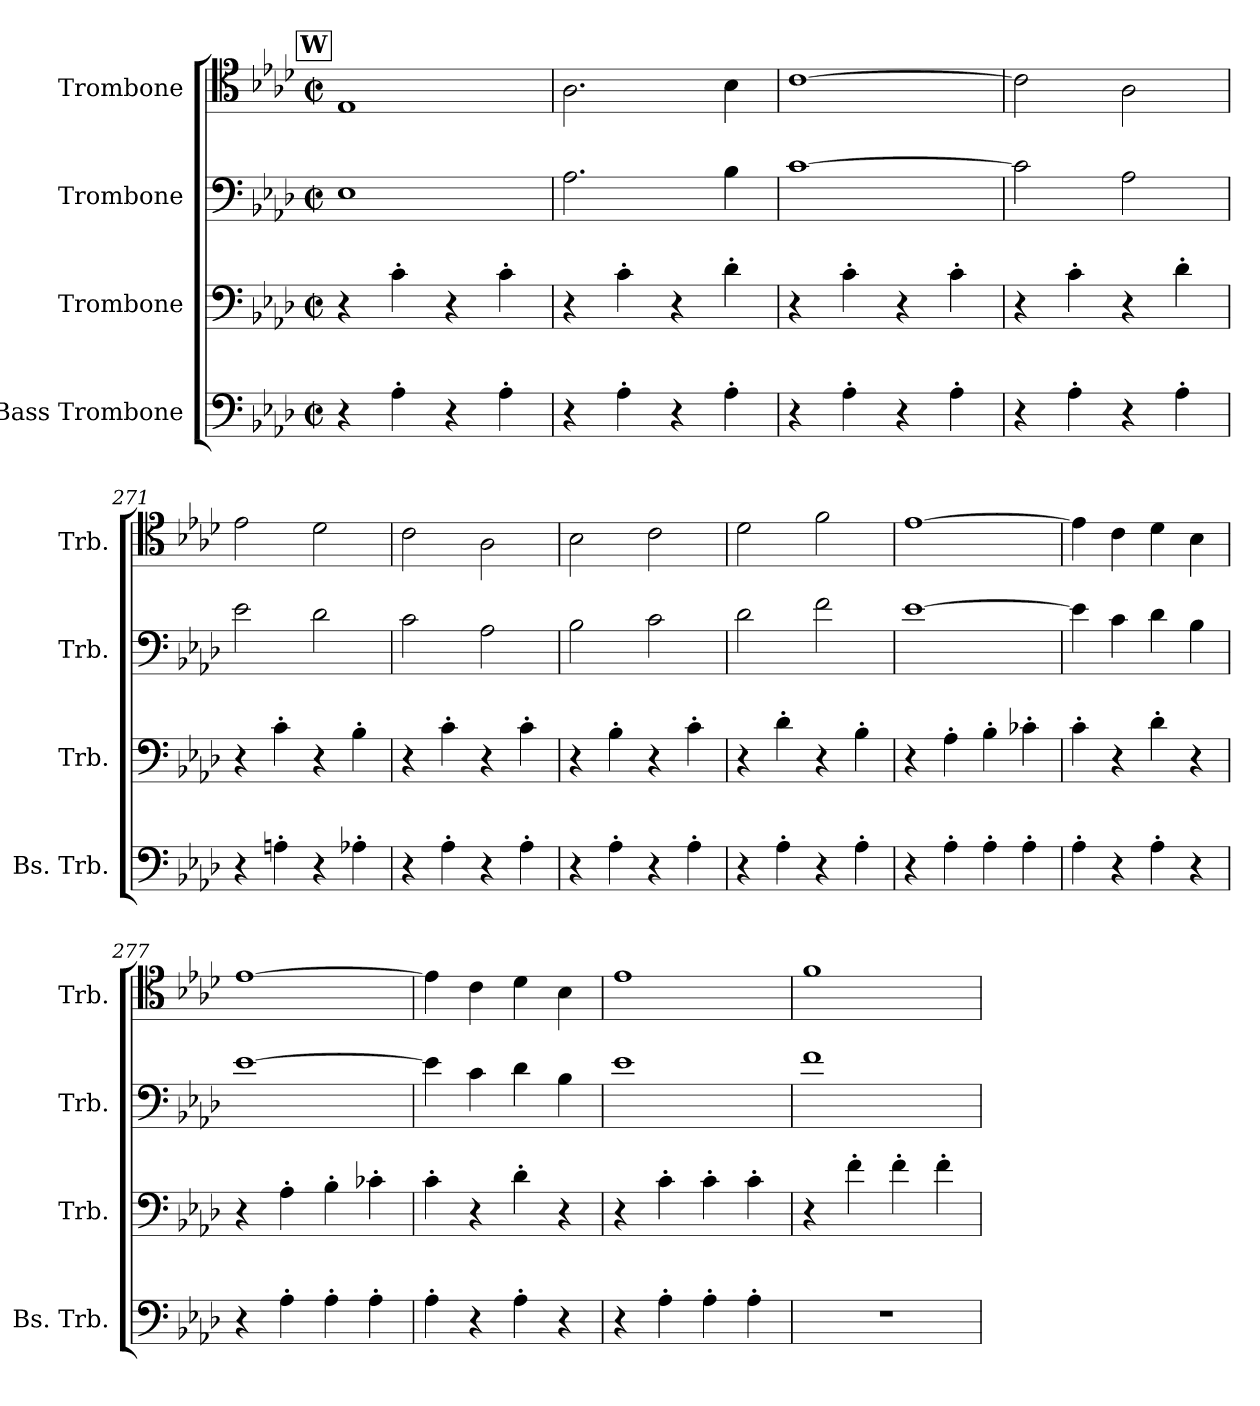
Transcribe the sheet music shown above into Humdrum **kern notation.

**kern	**kern	**kern	**kern
*part4	*part3	*part2	*part1
*staff4	*staff3	*staff2	*staff1
*I"Bass Trombone	*I"Trombone	*I"Trombone	*I"Trombone
*I'Bs. Trb.	*I'Trb.	*I'Trb.	*I'Trb.
*clefF4	*clefF4	*clefF4	*clefC4
*k[b-e-a-d-]	*k[b-e-a-d-]	*k[b-e-a-d-]	*k[b-e-a-d-]
*M2/2	*M2/2	*M2/2	*M2/2
*met(c|)	*met(c|)	*met(c|)	*met(c|)
!!LO:REH:place=s1:a:fs=14:t=W
=267	=267	=267	=267
4r	4r	1E-	1E-
4A-'\	4c'\	.	.
4r	4r	.	.
4A-'\	4c'\	.	.
=268	=268	=268	=268
4r	4r	2.A-\	2.A-\
4A-'\	4c'\	.	.
4r	4r	.	.
4A-'\	4d-'\	4B-\	4B-\
=269	=269	=269	=269
4r	4r	[1c	[1c
4A-'\	4c'\	.	.
4r	4r	.	.
4A-'\	4c'\	.	.
=270	=270	=270	=270
4r	4r	2c\]	2c\]
4A-'\	4c'\	.	.
4r	4r	2A-\	2A-\
4A-'\	4d-'\	.	.
!!LO:PB:g=z
=271	=271	=271	=271
4r	4r	2e-\	2e-\
4An'\	4c'\	.	.
4r	4r	2d-\	2d-\
4A-X'\	4B-'\	.	.
=272	=272	=272	=272
4r	4r	2c\	2c\
4A-'\	4c'\	.	.
4r	4r	2A-\	2A-\
4A-'\	4c'\	.	.
=273	=273	=273	=273
4r	4r	2B-\	2B-\
4A-'\	4B-'\	.	.
4r	4r	2c\	2c\
4A-'\	4c'\	.	.
=274	=274	=274	=274
4r	4r	2d-\	2d-\
4A-'\	4d-'\	.	.
4r	4r	2f\	2f\
4A-'\	4B-'\	.	.
=275	=275	=275	=275
4r	4r	[1e-	[1e-
4A-'\	4A-'\	.	.
4A-'\	4B-'\	.	.
4A-'\	4c-X'\	.	.
=276	=276	=276	=276
4A-'\	4c'\	4e-\]	4e-\]
4r	4r	4c\	4c\
4A-'\	4d-'\	4d-\	4d-\
4r	4r	4B-\	4B-\
=277	=277	=277	=277
4r	4r	[1e-	[1e-
4A-'\	4A-'\	.	.
4A-'\	4B-'\	.	.
4A-'\	4c-X'\	.	.
=278	=278	=278	=278
4A-'\	4c'\	4e-\]	4e-\]
4r	4r	4c\	4c\
4A-'\	4d-'\	4d-\	4d-\
4r	4r	4B-\	4B-\
=279	=279	=279	=279
4r	4r	1e-	1e-
4A-'\	4c'\	.	.
4A-'\	4c'\	.	.
4A-'\	4c'\	.	.
=280	=280	=280	=280
1r	4r	1f	1f
.	4f'\	.	.
.	4f'\	.	.
.	4f'\	.	.
=	=	=	=
*-	*-	*-	*-
